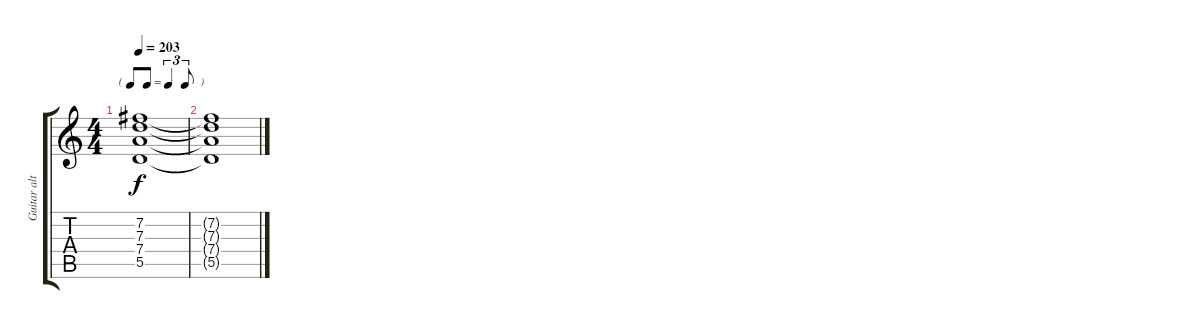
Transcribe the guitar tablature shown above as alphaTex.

\track ("Guitar alternate" "Guitar alt") {instrument acousticguitarsteel}
\staff {score tabs}
\tuning (E4 B3 G3 D3 A2 E2) {hide}
\ts (4 4)
\tf triplet8th
\tempo 203
\clef g2
\ks c
(7.2{t} 7.3{t} 7.4{t} 5.5{t}).1{dy f} |
(7.2{t} 7.3{t} 7.4{t} 5.5{t}).1
